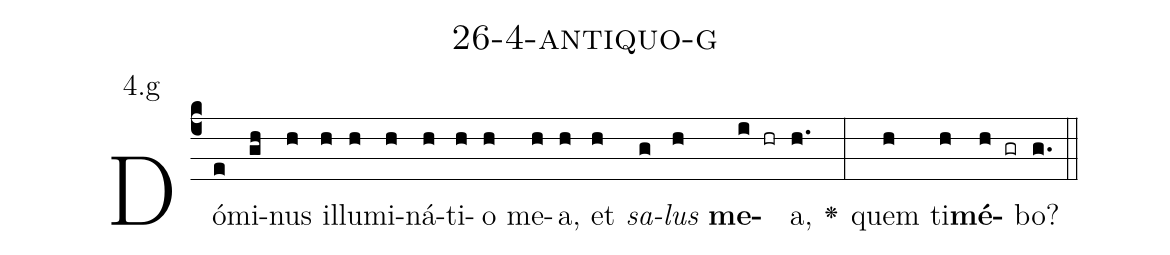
name: 26-4-antiquo-g;
annotation: 4.g;
%%
(c4)Dó(e)mi(gh)nus(h) il(h)lu(h)mi(h)ná(h)ti(h)o(h) me(h)a,(h) et(h) <i>sa</i>(g)<i>lus</i>(h) <b>me</b>(i hr)a,(h.) <v>\greheightstar</v>(:) quem(h) ti(h)<b>mé</b>(h gr)bo?(g.) (::)


%E(h) u(h) o(h) u(h) a(h) e.(g.) (::)
